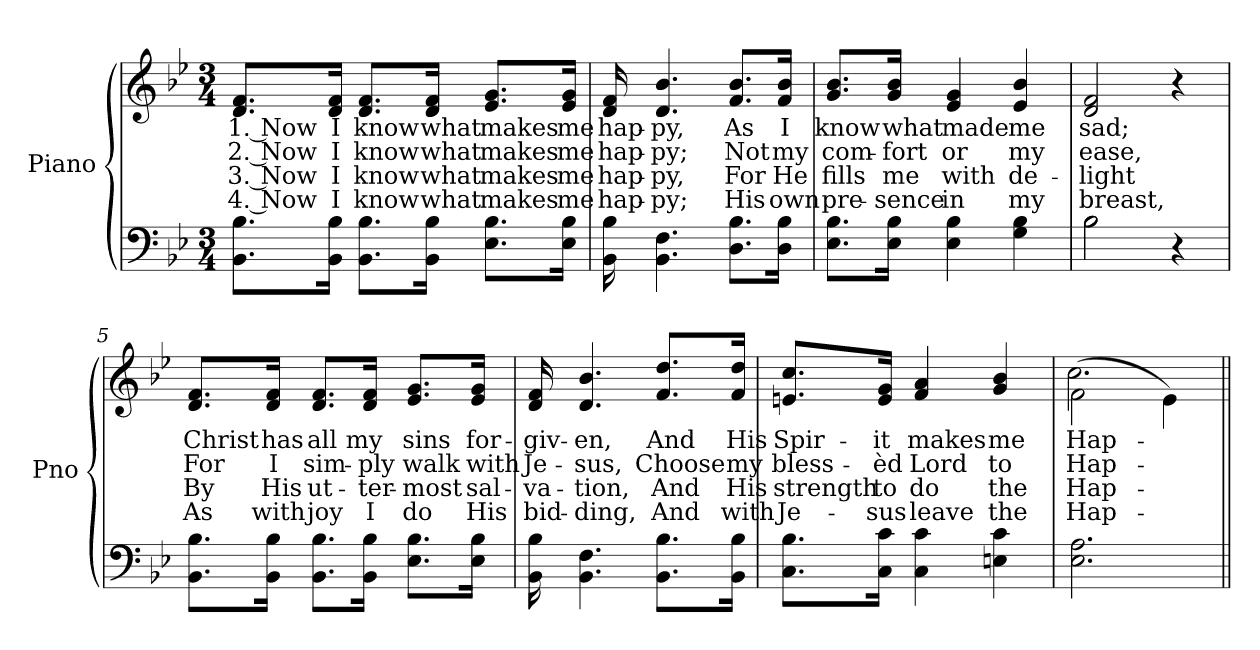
**kern	**kern	**text	**text	**text	**text
*part2	*part1	*part1	*part1	*part1	*part1
*staff2	*staff1	*staff1	*staff1	*staff1	*staff1
*I"Piano	*I"Piano	*	*	*	*
*I'Pno	*I'Pno	*	*	*	*
*clefF4	*clefG2	*	*	*	*
*k[b-e-]	*k[b-e-]	*	*	*	*
*B-:	*B-:	*	*	*	*
*M3/4	*M3/4	*	*	*	*
=1	=1	=1	=1	=1	=1
!	!	!LO:LY:b	!LO:LY:b	!LO:LY:b	!LO:LY:b
8.BB-\ 8.B-\L	8.d/ 8.f/L	1. Now	2. Now	3. Now	4. Now
!	!	!LO:LY:b	!LO:LY:b	!LO:LY:b	!LO:LY:b
16BB-\ 16B-\Jk	16d/ 16f/Jk	I	I	I	I
!	!	!LO:LY:b	!LO:LY:b	!LO:LY:b	!LO:LY:b
8.BB-\ 8.B-\L	8.d/ 8.f/L	know	know	know	know
!	!	!LO:LY:b	!LO:LY:b	!LO:LY:b	!LO:LY:b
16BB-\ 16B-\Jk	16d/ 16f/Jk	what	what	what	what
!	!	!LO:LY:b	!LO:LY:b	!LO:LY:b	!LO:LY:b
8.E-\ 8.B-\L	8.e-/ 8.g/L	makes	makes	makes	makes
!	!	!LO:LY:b	!LO:LY:b	!LO:LY:b	!LO:LY:b
16E-\ 16B-\Jk	16e-/ 16g/Jk	me	me	me	me
=2	=2	=2	=2	=2	=2
!	!	!LO:LY:b	!LO:LY:b	!LO:LY:b	!LO:LY:b
16BB-\ 16B-\	16d/ 16f/	hap-	hap-	hap-	hap-
!	!	!LO:LY:b	!LO:LY:b	!LO:LY:b	!LO:LY:b
4.BB-\ 4.F\	4.d/ 4.b-/	-py,	-py;	-py,	-py;
!	!	!LO:LY:b	!LO:LY:b	!LO:LY:b	!LO:LY:b
8.D\ 8.B-\L	8.f/ 8.b-/L	As	Not	For	His
!	!	!LO:LY:b	!LO:LY:b	!LO:LY:b	!LO:LY:b
16D\ 16B-\Jk	16f/ 16b-/Jk	I	my	He	own
=3	=3	=3	=3	=3	=3
!	!	!LO:LY:b	!LO:LY:b	!LO:LY:b	!LO:LY:b
8.E-\ 8.B-\L	8.g/ 8.b-/L	know	com-	fills	pre-
!	!	!LO:LY:b	!LO:LY:b	!LO:LY:b	!LO:LY:b
16E-\ 16B-\Jk	16g/ 16b-/Jk	what	-fort	me	-sence
!	!	!LO:LY:b	!LO:LY:b	!LO:LY:b	!LO:LY:b
4E-\ 4B-\	4e-/ 4g/	made	or	with	in
!	!	!LO:LY:b	!LO:LY:b	!LO:LY:b	!LO:LY:b
4G\ 4B-\	4e-/ 4b-/	me	my	de-	my
!!LO:LB:g=z
=4	=4	=4	=4	=4	=4
*^	*	*	*	*	*
!	!	!	!LO:LY:b	!LO:LY:b	!LO:LY:b	!LO:LY:b
2B-\	2B-\	2d/ 2f/	sad;	ease,	-light	breast,
4r	4ryy	4r	.	.	.	.
*v	*v	*	*	*	*	*
=5	=5	=5	=5	=5	=5
*^	*	*	*	*	*
!	!	!	!LO:LY:b	!LO:LY:b	!LO:LY:b	!LO:LY:b
*v	*v	*	*	*	*	*
8.BB-\ 8.B-\L	8.d/ 8.f/L	Christ	For	By	As
!	!	!LO:LY:b	!LO:LY:b	!LO:LY:b	!LO:LY:b
16BB-\ 16B-\Jk	16d/ 16f/Jk	has	I	His	with
!	!	!LO:LY:b	!LO:LY:b	!LO:LY:b	!LO:LY:b
8.BB-\ 8.B-\L	8.d/ 8.f/L	all	sim-	ut-	joy
!	!	!LO:LY:b	!LO:LY:b	!LO:LY:b	!LO:LY:b
16BB-\ 16B-\Jk	16d/ 16f/Jk	my	-ply	-ter-	I
!	!	!LO:LY:b	!LO:LY:b	!LO:LY:b	!LO:LY:b
8.E-\ 8.B-\L	8.e-/ 8.g/L	sins	walk	-most	do
!	!	!LO:LY:b	!LO:LY:b	!LO:LY:b	!LO:LY:b
16E-\ 16B-\Jk	16e-/ 16g/Jk	for-	with	sal-	His
=6	=6	=6	=6	=6	=6
!	!	!LO:LY:b	!LO:LY:b	!LO:LY:b	!LO:LY:b
16BB-\ 16B-\	16d/ 16f/	-giv-	Je-	-va-	bid-
!	!	!LO:LY:b	!LO:LY:b	!LO:LY:b	!LO:LY:b
4.BB-\ 4.F\	4.d/ 4.b-/	-en,	-sus,	-tion,	-ding,
!	!	!LO:LY:b	!LO:LY:b	!LO:LY:b	!LO:LY:b
8.BB-\ 8.B-\L	8.f/ 8.dd/L	And	Choose	And	And
!	!	!LO:LY:b	!LO:LY:b	!LO:LY:b	!LO:LY:b
16BB-\ 16B-\Jk	16f/ 16dd/Jk	His	my	His	with
!!LO:LB:g=z
=7	=7	=7	=7	=7	=7
!	!	!LO:LY:b	!LO:LY:b	!LO:LY:b	!LO:LY:b
8.C\ 8.B-\L	8.en/ 8.cc/L	Spir-	bless-	strength	Je-
!	!	!LO:LY:b	!LO:LY:b	!LO:LY:b	!LO:LY:b
16C\ 16c\Jk	16e/ 16g/Jk	-it	-èd	to	-sus
!	!	!LO:LY:b	!LO:LY:b	!LO:LY:b	!LO:LY:b
4C\ 4c\	4f/ 4a/	makes	Lord	do	leave
!	!	!LO:LY:b	!LO:LY:b	!LO:LY:b	!LO:LY:b
4En\ 4c\	4g/ 4b-/	me	to	the	the
=8	=8	=8	=8	=8	=8
!	!	!LO:LY:b	!LO:LY:b	!LO:LY:b	!LO:LY:b
*	*^	*	*	*	*
!	!	!	!LO:LY:b	!LO:LY:b	!LO:LY:b	!LO:LY:b
2.E-\ 2.A\	(<2f\	2.cc\	Hap-	Hap-	Hap-	Hap-
.	4e-\)	.	.	.	.	.
*	*v	*v	*	*	*	*
=||	=||	=||	=||	=||	=||
*-	*-	*-	*-	*-	*-
